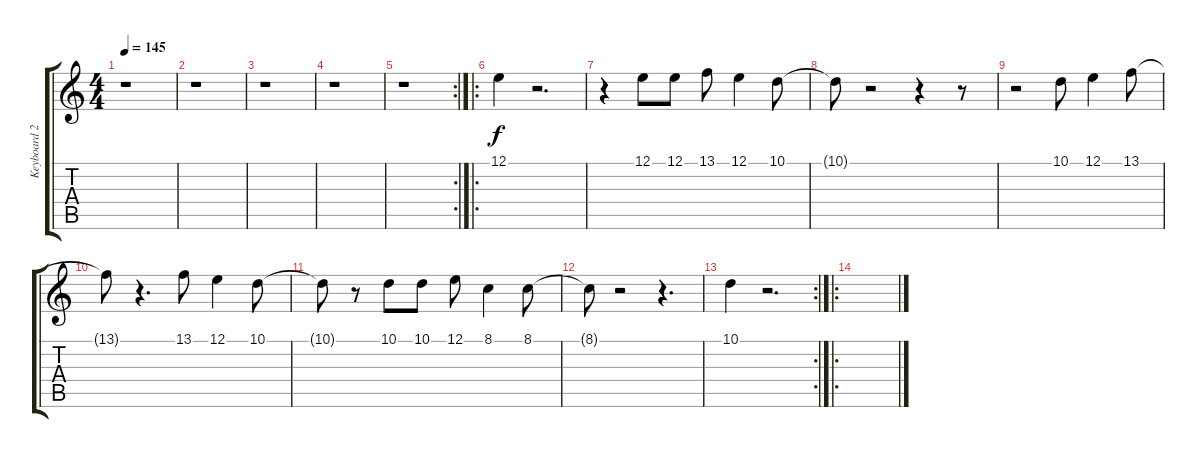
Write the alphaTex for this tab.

\track ("Keyboard 2 (Bass + Lead)" "Keyboard 2") {instrument lead8bassandlead}
\staff {score tabs}
\tuning (E4 B3 G3 D3 A2 E2) {hide}
\ts (4 4)
\tempo 145
\clef g2
\ks c
r.1{dy f} |
r.1 |
r.1 |
r.1 |
\rc 2
r.1 |
\ro
12.1.4 r.2{d} |
r.4 12.1.8 12.1.8 13.1.8 12.1.4 10.1.8 |
10.1{t}.8 r.2 r.4 r.8 |
r.2 10.1.8 12.1.4 13.1.8 |
13.1{t}.8 r.4{d} 13.1.8 12.1.4 10.1.8 |
10.1{t}.8 r.8 10.1.8 10.1.8 12.1.8 8.1.4 8.1.8 |
8.1{t}.8 r.2 r.4{d} |
\rc 2
10.1.4 r.2{d} |
\ro
